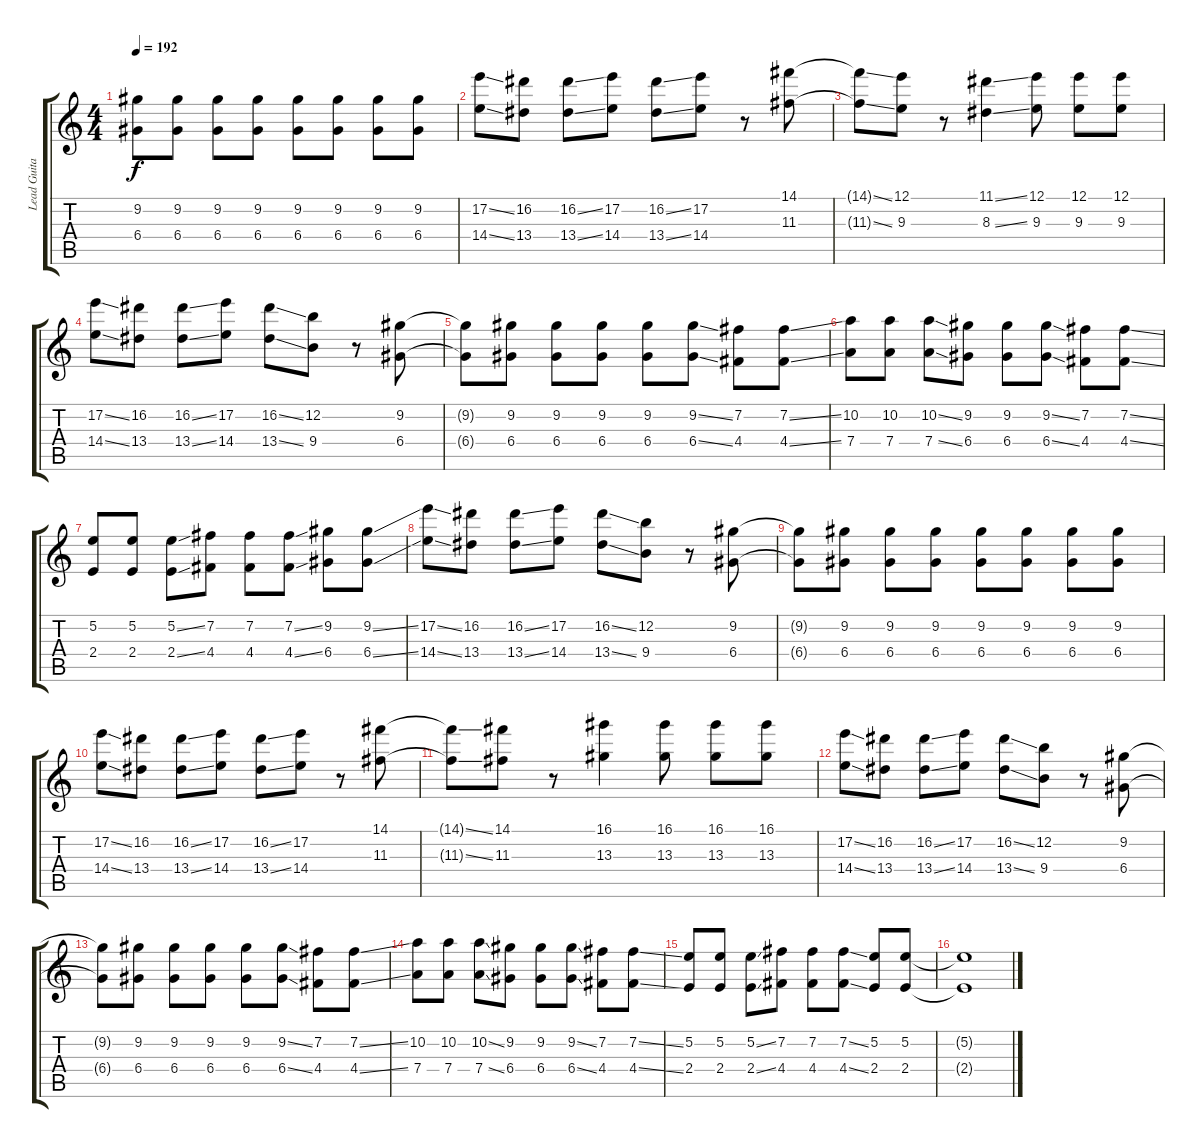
\track ("Lead Guitar" "Lead Guita") {instrument distortionguitar}
\staff {score tabs}
\tuning (E4 B3 G3 D3 A2 E2) {hide}
\ts (4 4)
\tempo 192
\clef g2
\ks c
(9.2{t} 6.4{t}).8{dy f} (9.2 6.4).8 (9.2 6.4).8 (9.2 6.4).8 (9.2 6.4).8 (9.2 6.4).8 (9.2 6.4).8 (9.2 6.4).8 |
(17.2{ss} 14.4{ss}).8 (16.2 13.4).8 (16.2{ss} 13.4{ss}).8 (17.2 14.4).8 (16.2{ss} 13.4{ss}).8 (17.2 14.4).8 r.8 (14.1 11.3).8 |
(14.1{ss t} 11.3{ss t}).8 (12.1 9.3).8 r.8 (11.1{ss} 8.3{ss}).4 (12.1 9.3).8 (12.1 9.3).8 (12.1 9.3).8 |
(17.2{ss} 14.4{ss}).8 (16.2 13.4).8 (16.2{ss} 13.4{ss}).8 (17.2 14.4).8 (16.2{ss} 13.4{ss}).8 (12.2 9.4).8 r.8 (9.2 6.4).8 |
(9.2{t} 6.4{t}).8 (9.2 6.4).8 (9.2 6.4).8 (9.2 6.4).8 (9.2 6.4).8 (9.2{ss} 6.4{ss}).8 (7.2 4.4).8 (7.2{ss} 4.4{ss}).8 |
(10.2 7.4).8 (10.2 7.4).8 (10.2{ss} 7.4{ss}).8 (9.2 6.4).8 (9.2 6.4).8 (9.2{ss} 6.4{ss}).8 (7.2 4.4).8 (7.2{ss} 4.4{ss}).8 |
(5.2 2.4).8 (5.2 2.4).8 (5.2{ss} 2.4{ss}).8 (7.2 4.4).8 (7.2 4.4).8 (7.2{ss} 4.4{ss}).8 (9.2 6.4).8 (9.2{ss} 6.4{ss}).8 |
(17.2{ss} 14.4{ss}).8 (16.2 13.4).8 (16.2{ss} 13.4{ss}).8 (17.2 14.4).8 (16.2{ss} 13.4{ss}).8 (12.2 9.4).8 r.8 (9.2 6.4).8 |
(9.2{t} 6.4{t}).8 (9.2 6.4).8 (9.2 6.4).8 (9.2 6.4).8 (9.2 6.4).8 (9.2 6.4).8 (9.2 6.4).8 (9.2 6.4).8 |
(17.2{ss} 14.4{ss}).8 (16.2 13.4).8 (16.2{ss} 13.4{ss}).8 (17.2 14.4).8 (16.2{ss} 13.4{ss}).8 (17.2 14.4).8 r.8 (14.1 11.3).8 |
(14.1{ss t} 11.3{ss t}).8 (14.1 11.3).8 r.8 (16.1 13.3).4 (16.1 13.3).8 (16.1 13.3).8 (16.1 13.3).8 |
(17.2{ss} 14.4{ss}).8 (16.2 13.4).8 (16.2{ss} 13.4{ss}).8 (17.2 14.4).8 (16.2{ss} 13.4{ss}).8 (12.2 9.4).8 r.8 (9.2 6.4).8 |
(9.2{t} 6.4{t}).8 (9.2 6.4).8 (9.2 6.4).8 (9.2 6.4).8 (9.2 6.4).8 (9.2{ss} 6.4{ss}).8 (7.2 4.4).8 (7.2{ss} 4.4{ss}).8 |
(10.2 7.4).8 (10.2 7.4).8 (10.2{ss} 7.4{ss}).8 (9.2 6.4).8 (9.2 6.4).8 (9.2{ss} 6.4{ss}).8 (7.2 4.4).8 (7.2{ss} 4.4{ss}).8 |
(5.2 2.4).8 (5.2 2.4).8 (5.2{ss} 2.4{ss}).8 (7.2 4.4).8 (7.2 4.4).8 (7.2{ss} 4.4{ss}).8 (5.2 2.4).8 (5.2 2.4).8 |
(5.2{t} 2.4{t}).1
